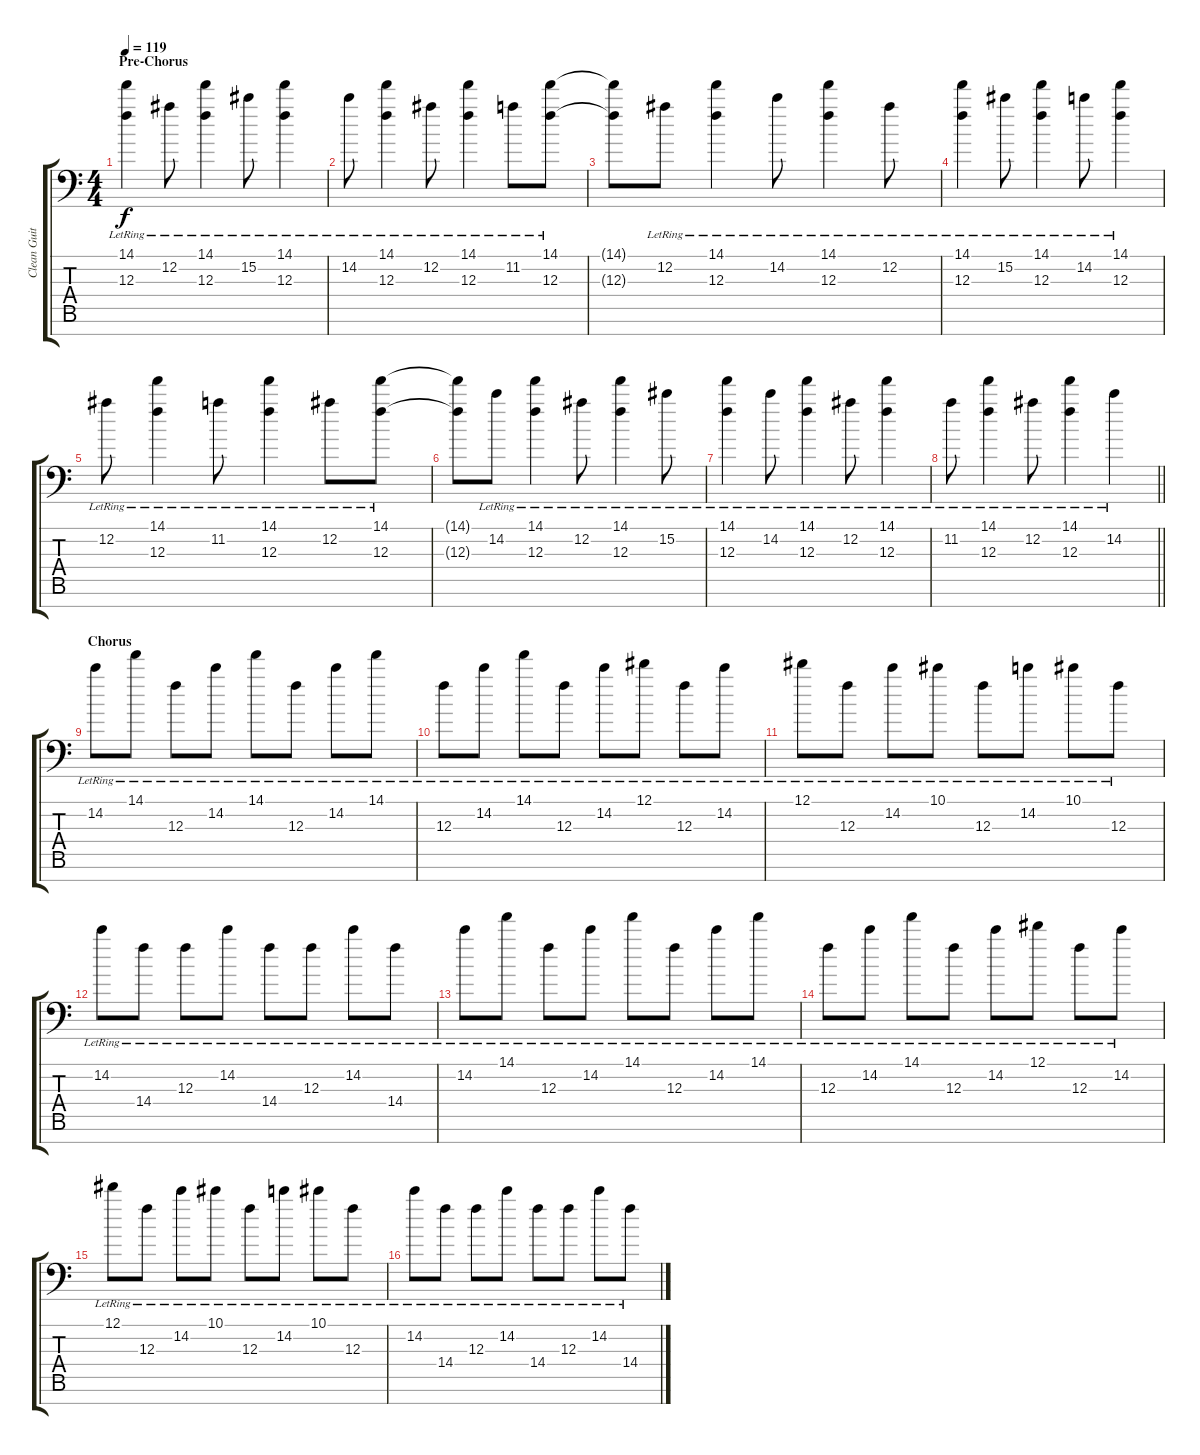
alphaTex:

\track ("Clean Guitar 1" "Clean Guit") {instrument electricguitarjazz}
\staff {score tabs}
\tuning (Eb4 Bb3 F3 Eb3 Bb2 F2 F1) {hide}
\ts (4 4)
\section ("" "Pre-Chorus")
\tempo 119
\clef f4
\ks c
(14.1{lr} 12.3{lr}).4{dy f} 12.2{lr}.8 (14.1{lr} 12.3{lr}).4 15.2{lr}.8 (14.1{lr} 12.3{lr}).4 |
14.2{lr}.8 (14.1{lr} 12.3{lr}).4 12.2{lr}.8 (14.1{lr} 12.3{lr}).4 11.2{lr}.8 (14.1{lr} 12.3{lr}).8 |
(14.1{t} 12.3{t}).8 12.2{lr}.8 (14.1{lr} 12.3{lr}).4 14.2{lr}.8 (14.1{lr} 12.3{lr}).4 12.2{lr}.8 |
(14.1{lr} 12.3{lr}).4 15.2{lr}.8 (14.1{lr} 12.3{lr}).4 14.2{lr}.8 (14.1{lr} 12.3{lr}).4 |
12.2{lr}.8 (14.1{lr} 12.3{lr}).4 11.2{lr}.8 (14.1{lr} 12.3{lr}).4 12.2{lr}.8 (14.1{lr} 12.3{lr}).8 |
(14.1{t} 12.3{t}).8 14.2{lr}.8 (14.1{lr} 12.3{lr}).4 12.2{lr}.8 (14.1{lr} 12.3{lr}).4 15.2{lr}.8 |
(14.1{lr} 12.3{lr}).4 14.2{lr}.8 (14.1{lr} 12.3{lr}).4 12.2{lr}.8 (14.1{lr} 12.3{lr}).4 |
\barLineRight lightlight
11.2{lr}.8 (14.1{lr} 12.3{lr}).4 12.2{lr}.8 (14.1{lr} 12.3{lr}).4 14.2{lr}.4 |
\section ("" "Chorus")
14.2{lr}.8{volume 9} 14.1{lr}.8 12.3{lr}.8 14.2{lr}.8 14.1{lr}.8 12.3{lr}.8 14.2{lr}.8 14.1{lr}.8 |
12.3{lr}.8 14.2{lr}.8 14.1{lr}.8 12.3{lr}.8 14.2{lr}.8 12.1{lr}.8 12.3{lr}.8 14.2{lr}.8 |
12.1{lr}.8 12.3{lr}.8 14.2{lr}.8 10.1{lr}.8 12.3{lr}.8 14.2{lr}.8 10.1{lr}.8 12.3{lr}.8 |
14.2{lr}.8 14.4{lr}.8 12.3{lr}.8 14.2{lr}.8 14.4{lr}.8 12.3{lr}.8 14.2{lr}.8 14.4{lr}.8 |
14.2{lr}.8 14.1{lr}.8 12.3{lr}.8 14.2{lr}.8 14.1{lr}.8 12.3{lr}.8 14.2{lr}.8 14.1{lr}.8 |
12.3{lr}.8 14.2{lr}.8 14.1{lr}.8 12.3{lr}.8 14.2{lr}.8 12.1{lr}.8 12.3{lr}.8 14.2{lr}.8 |
12.1{lr}.8 12.3{lr}.8 14.2{lr}.8 10.1{lr}.8 12.3{lr}.8 14.2{lr}.8 10.1{lr}.8 12.3{lr}.8 |
14.2{lr}.8 14.4{lr}.8 12.3{lr}.8 14.2{lr}.8 14.4{lr}.8 12.3{lr}.8 14.2{lr}.8 14.4{lr}.8
